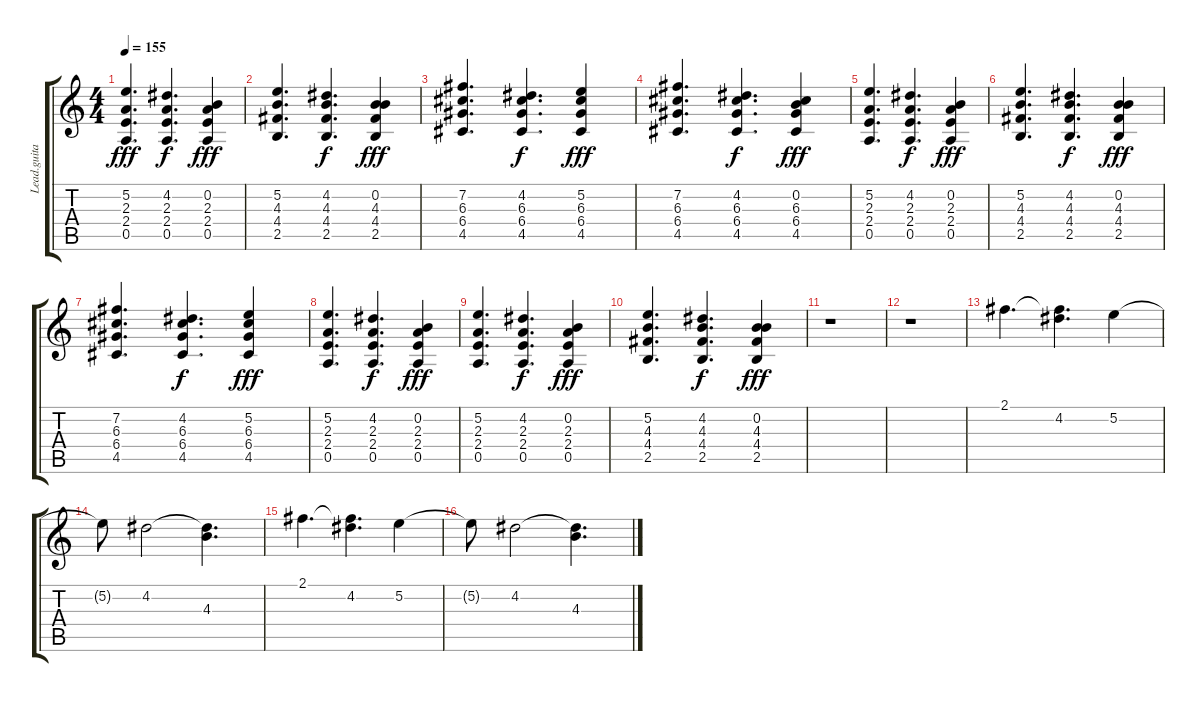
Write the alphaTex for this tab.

\track ("Lead.guitar" "Lead.guita") {instrument electricguitarclean}
\staff {score tabs}
\tuning (E4 B3 G3 D3 A2 E2) {hide}
\ts (4 4)
\tempo 155
\clef g2
\ks c
(5.2 2.3 2.4 0.5).4{d dy fff} (4.2 2.3 2.4 0.5).4{d dy f} (0.2 2.3 2.4 0.5).4{dy fff} |
(5.2 4.3 4.4 2.5).4{d} (4.2 4.3 4.4 2.5).4{d dy f} (0.2 4.3 4.4 2.5).4{dy fff} |
(7.2 6.3 6.4 4.5).4{d} (4.2 6.3 6.4 4.5).4{d dy f} (5.2 6.3 6.4 4.5).4{dy fff} |
(7.2 6.3 6.4 4.5).4{d} (4.2 6.3 6.4 4.5).4{d dy f} (0.2 6.3 6.4 4.5).4{dy fff} |
(5.2 2.3 2.4 0.5).4{d} (4.2 2.3 2.4 0.5).4{d dy f} (0.2 2.3 2.4 0.5).4{dy fff} |
(5.2 4.3 4.4 2.5).4{d} (4.2 4.3 4.4 2.5).4{d dy f} (0.2 4.3 4.4 2.5).4{dy fff} |
(7.2 6.3 6.4 4.5).4{d} (4.2 6.3 6.4 4.5).4{d dy f} (5.2 6.3 6.4 4.5).4{dy fff} |
(5.2 2.3 2.4 0.5).4{d} (4.2 2.3 2.4 0.5).4{d dy f} (0.2 2.3 2.4 0.5).4{dy fff} |
(5.2 2.3 2.4 0.5).4{d} (4.2 2.3 2.4 0.5).4{d dy f} (0.2 2.3 2.4 0.5).4{dy fff} |
(5.2 4.3 4.4 2.5).4{d} (4.2 4.3 4.4 2.5).4{d dy f} (0.2 4.3 4.4 2.5).4{dy fff} |
r.1 |
r.1 |
2.1.4{d} (2.1{t} 4.2).4{d} 5.2.4 |
5.2{t}.8 4.2.2 (4.2{t} 4.3).4{d} |
2.1.4{d} (2.1{t} 4.2).4{d} 5.2.4 |
5.2{t}.8 4.2.2 (4.2{t} 4.3).4{d}
